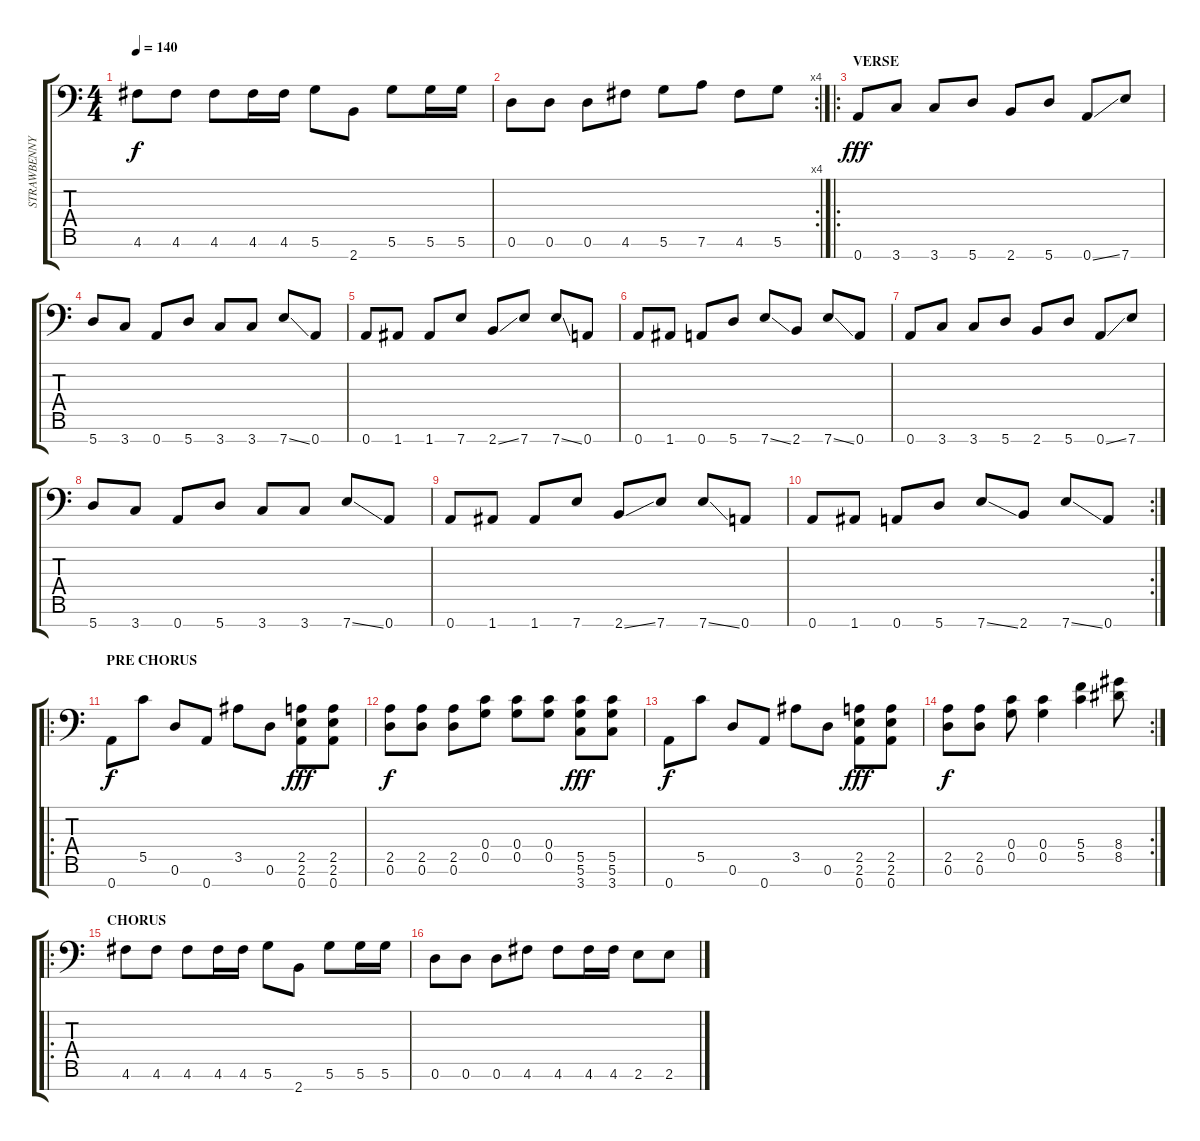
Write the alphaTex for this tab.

\track ("STRAWBENNY" "STRAWBENNY") {instrument slapbass1}
\staff {score tabs}
\tuning (D4 A3 F3 C3 G2 D2 A1) {hide}
\ts (4 4)
\tempo 140
\clef f4
\ks c
4.6.8{dy f} 4.6.8 4.6.8 4.6.16 4.6.16 5.6.8 2.7.8 5.6.8 5.6.16 5.6.16 |
\rc 4
0.6.8 0.6.8 0.6.8 4.6.8 5.6.8 7.6.8 4.6.8 5.6.8 |
\ro
\section ("" "VERSE")
0.7.8{dy fff instrument slapbass1} 3.7.8 3.7.8 5.7.8 2.7.8 5.7.8 0.7{ss}.8 7.7.8 |
5.7.8 3.7.8 0.7.8 5.7.8 3.7.8 3.7.8 7.7{ss}.8 0.7.8 |
0.7.8{instrument slapbass1} 1.7.8 1.7.8 7.7.8 2.7{ss}.8 7.7.8 7.7{ss}.8 0.7.8 |
0.7.8 1.7.8 0.7.8 5.7.8 7.7{ss}.8 2.7.8 7.7{ss}.8 0.7.8 |
0.7.8{instrument slapbass1} 3.7.8 3.7.8 5.7.8 2.7.8 5.7.8 0.7{ss}.8 7.7.8 |
5.7.8 3.7.8 0.7.8 5.7.8 3.7.8 3.7.8 7.7{ss}.8 0.7.8 |
0.7.8{instrument slapbass1} 1.7.8 1.7.8 7.7.8 2.7{ss}.8 7.7.8 7.7{ss}.8 0.7.8 |
\rc 2
0.7.8 1.7.8 0.7.8 5.7.8 7.7{ss}.8 2.7.8 7.7{ss}.8 0.7.8 |
\ro
\section ("" "PRE CHORUS")
0.7.8{dy f} 5.5.8 0.6.8 0.7.8 3.5.8 0.6.8 (2.5 2.6 0.7).8{dy fff} (2.5 2.6 0.7).8 |
(2.5 0.6).8{dy f} (2.5 0.6).8 (2.5 0.6).8 (0.4 0.5).8 (0.4 0.5).8 (0.4 0.5).8 (5.5 5.6 3.7).8{dy fff} (5.5 5.6 3.7).8 |
0.7.8{dy f} 5.5.8 0.6.8 0.7.8 3.5.8 0.6.8 (2.5 2.6 0.7).8{dy fff} (2.5 2.6 0.7).8 |
\rc 2
(2.5 0.6).8{dy f} (2.5 0.6).8 (0.4 0.5).8 (0.4 0.5).4 (5.4 5.5).4 (8.4 8.5).8 |
\ro
\section ("" "CHORUS")
4.6.8{instrument electricbassfinger} 4.6.8 4.6.8 4.6.16 4.6.16 5.6.8 2.7.8 5.6.8 5.6.16 5.6.16 |
0.6.8 0.6.8 0.6.8 4.6.8 4.6.8 4.6.16 4.6.16 2.6.8 2.6.8
